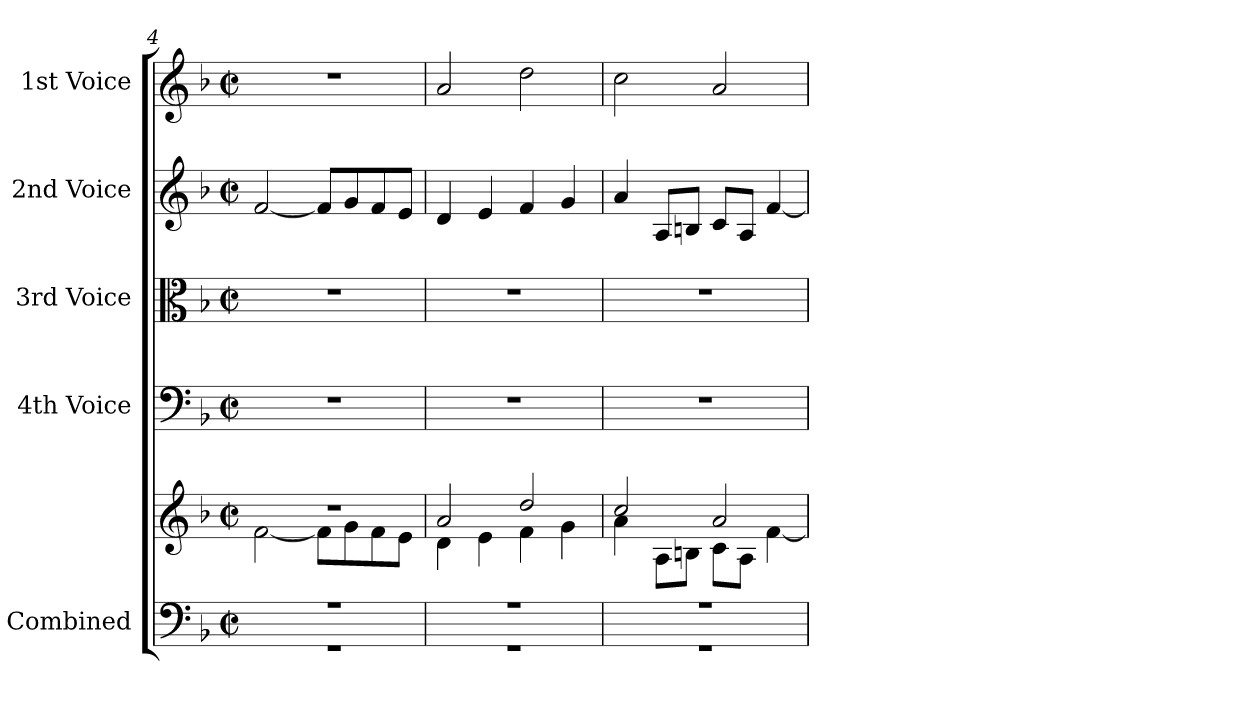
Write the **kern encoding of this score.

**kern	**kern	**kern	**kern	**kern	**kern
*part5	*part5	*part4	*part3	*part2	*part1
*staff6	*staff5	*staff4	*staff3	*staff2	*staff1
*I"Combined	*	*I"4th Voice	*I"3rd Voice	*I"2nd Voice	*I"1st Voice
*clefF4	*clefG2	*clefF4	*clefC3	*clefG2	*clefG2
*k[b-]	*k[b-]	*k[b-]	*k[b-]	*k[b-]	*k[b-]
*M2/2	*M2/2	*M2/2	*M2/2	*M2/2	*M2/2
*met(c|)	*met(c|)	*met(c|)	*met(c|)	*met(c|)	*met(c|)
=4	=4	=4	=4	=4	=4
*^	*^	*	*	*	*
1r	1r	1r	[2f\	1r	1r	[2f/	1r
.	.	.	8f\L]	.	.	8f/L]	.
.	.	.	8g\	.	.	8g/	.
.	.	.	8f\	.	.	8f/	.
.	.	.	8e\J	.	.	8e/J	.
=5	=5	=5	=5	=5	=5	=5	=5
1r	1r	2a/	4d\	1r	1r	4d/	2a/
.	.	.	4e\	.	.	4e/	.
.	.	2dd/	4f\	.	.	4f/	2dd\
.	.	.	4g\	.	.	4g/	.
=6	=6	=6	=6	=6	=6	=6	=6
1r	1r	2cc/	4a\	1r	1r	4a/	2cc\
.	.	.	8A\L	.	.	8A/L	.
.	.	.	8Bn\J	.	.	8Bn/J	.
.	.	2a/	8c\L	.	.	8c/L	2a/
.	.	.	8A\J	.	.	8A/J	.
.	.	.	[4f\	.	.	[4f/	.
*v	*v	*	*	*	*	*	*
*	*v	*v	*	*	*	*
=	=	=	=	=	=
*-	*-	*-	*-	*-	*-
